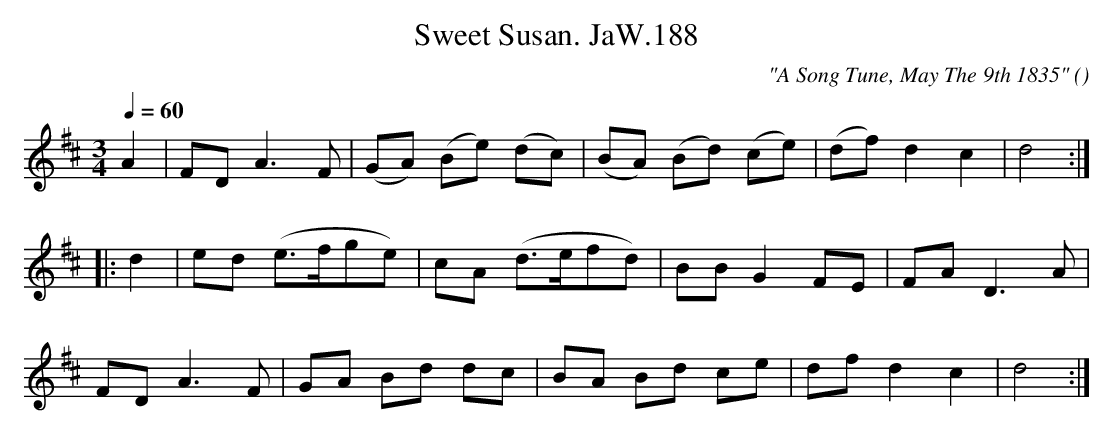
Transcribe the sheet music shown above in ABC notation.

X:1
T:Sweet Susan. JaW.188
M:3/4
L:1/8
Q:1/4=60
C:"A Song Tune, May The 9th 1835"
O:
K:D
A2|FDA3F|(GA) (Be) (dc)|(BA) (Bd) (ce)|(df)d2c2|d4:|
|:d2|ed (e>fge)|cA (d>efd)|BB G2FE|FA D3A|
FDA3F|GA Bd dc|BA Bd ce|dfd2c2|d4:|
